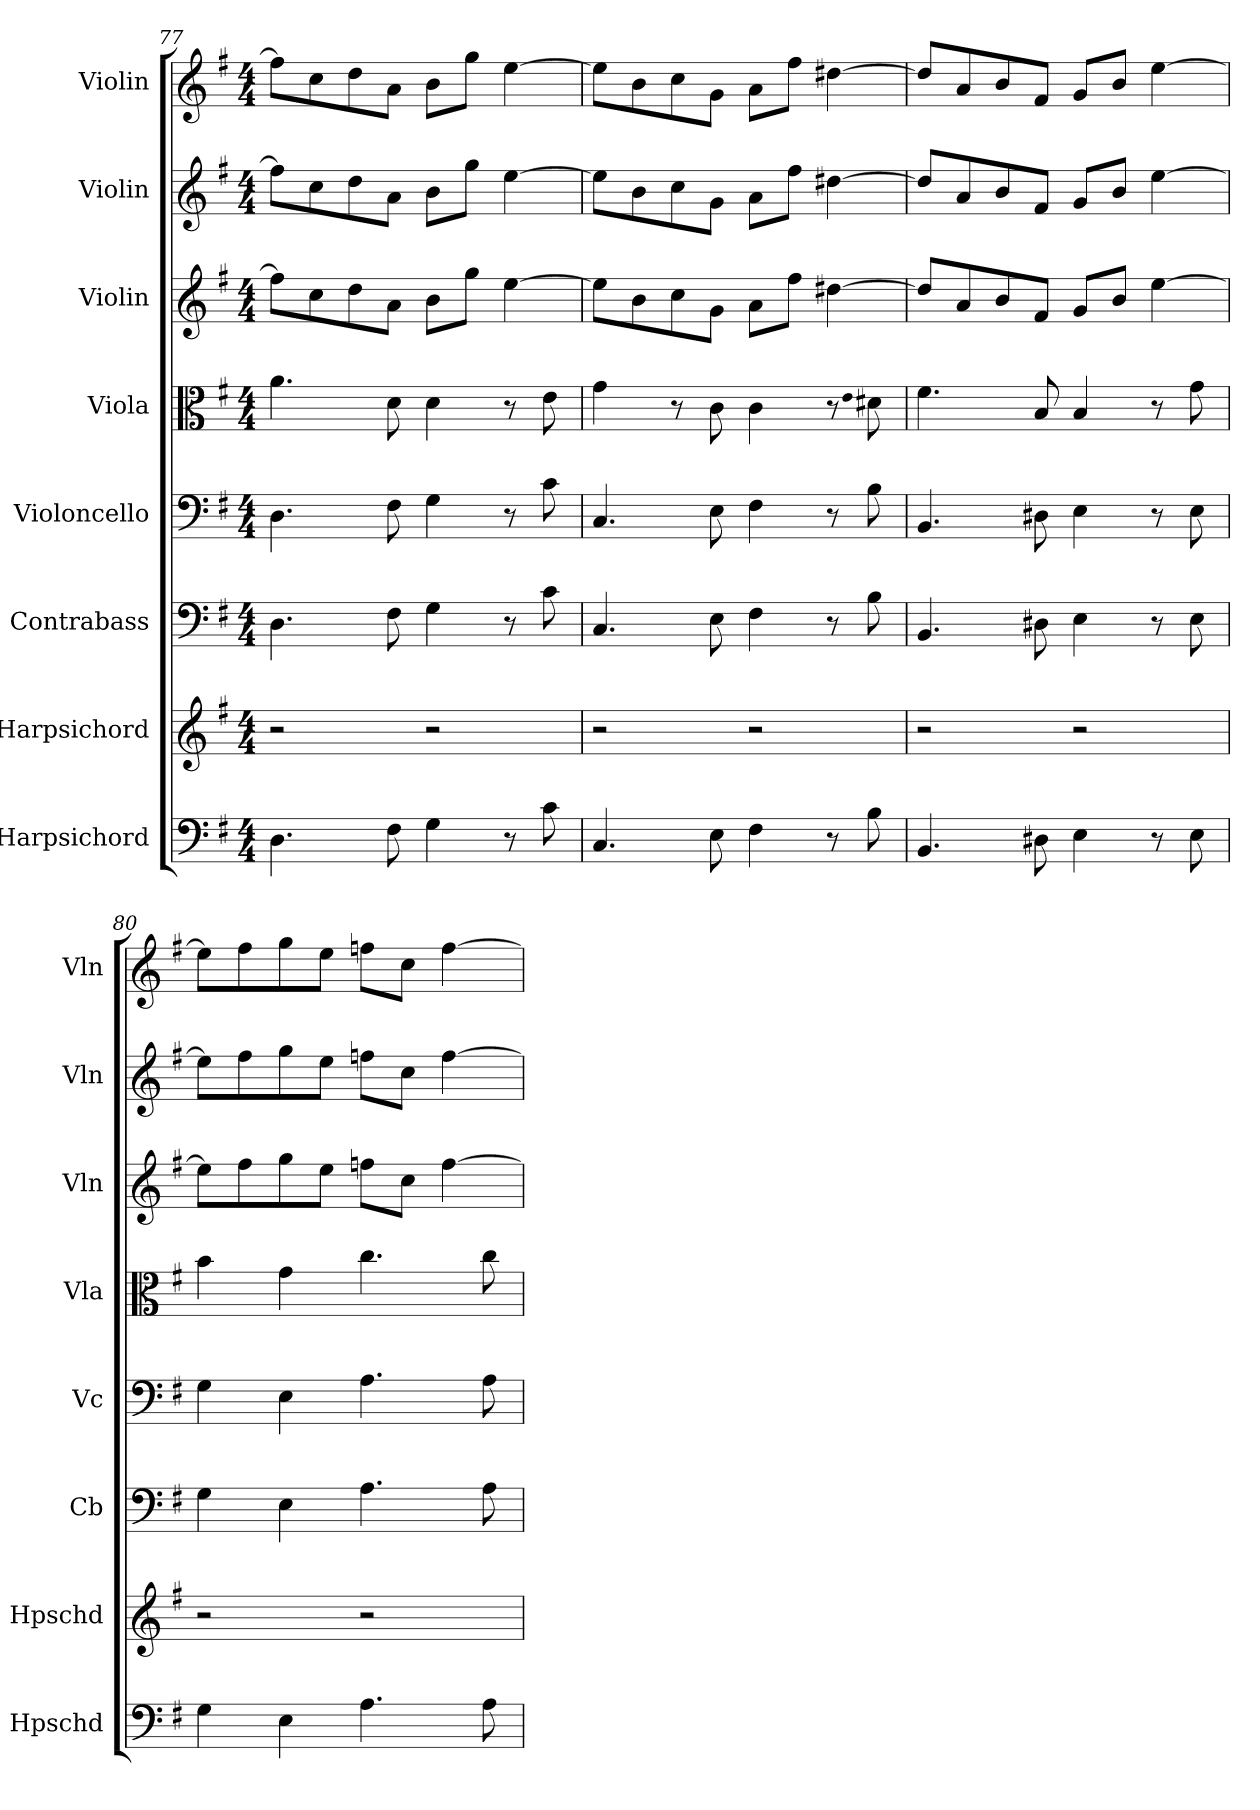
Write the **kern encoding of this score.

**kern	**kern	**kern	**kern	**kern	**kern	**kern	**kern
*part8	*part7	*part6	*part5	*part4	*part3	*part2	*part1
*staff8	*staff7	*staff6	*staff5	*staff4	*staff3	*staff2	*staff1
*I"Harpsichord	*I"Harpsichord	*I"Contrabass	*I"Violoncello	*I"Viola	*I"Violin	*I"Violin	*I"Violin
*I'Hpschd	*I'Hpschd	*I'Cb	*I'Vc	*I'Vla	*I'Vln	*I'Vln	*I'Vln
*clefF4	*clefG2	*clefF4	*clefF4	*clefC3	*clefG2	*clefG2	*clefG2
*k[f#]	*k[f#]	*k[f#]	*k[f#]	*k[f#]	*k[f#]	*k[f#]	*k[f#]
*M4/4	*M4/4	*M4/4	*M4/4	*M4/4	*M4/4	*M4/4	*M4/4
=77	=77	=77	=77	=77	=77	=77	=77
4.D\	2r	4.D\	4.D\	4.a\	8ff#\L]	8ff#\L]	8ff#\L]
.	.	.	.	.	8cc\	8cc\	8cc\
.	.	.	.	.	8dd\	8dd\	8dd\
8F#\	.	8F#\	8F#\	8d\	8a\J	8a\J	8a\J
4G\	2r	4G\	4G\	4d\	8b\L	8b\L	8b\L
.	.	.	.	.	8gg\J	8gg\J	8gg\J
8r	.	8r	8r	8r	[4ee\	[4ee\	[4ee\
8c\	.	8c\	8c\	8e\	.	.	.
=78	=78	=78	=78	=78	=78	=78	=78
4.C/	2r	4.C/	4.C/	4g\	8ee\L]	8ee\L]	8ee\L]
.	.	.	.	.	8b\	8b\	8b\
.	.	.	.	8r	8cc\	8cc\	8cc\
8E\	.	8E\	8E\	8c\	8g\J	8g\J	8g\J
4F#\	2r	4F#\	4F#\	4c\	8a\L	8a\L	8a\L
.	.	.	.	.	8ff#\J	8ff#\J	8ff#\J
8r	.	8r	8r	8r	[4dd#X\	[4dd#X\	[4dd#X\
.	.	.	.	qe	.	.	.
8B\	.	8B\	8B\	8d#X\	.	.	.
=79	=79	=79	=79	=79	=79	=79	=79
4.BB/	2r	4.BB/	4.BB/	4.f#\	8dd#/L]	8dd#/L]	8dd#/L]
.	.	.	.	.	8a/	8a/	8a/
.	.	.	.	.	8b/	8b/	8b/
8D#X\	.	8D#X\	8D#X\	8B/	8f#/J	8f#/J	8f#/J
4E\	2r	4E\	4E\	4B/	8g/L	8g/L	8g/L
.	.	.	.	.	8b/J	8b/J	8b/J
8r	.	8r	8r	8r	[4ee\	[4ee\	[4ee\
8E\	.	8E\	8E\	8g\	.	.	.
=80	=80	=80	=80	=80	=80	=80	=80
4G\	2r	4G\	4G\	4b\	8ee\L]	8ee\L]	8ee\L]
.	.	.	.	.	8ff#\	8ff#\	8ff#\
4E\	.	4E\	4E\	4g\	8gg\	8gg\	8gg\
.	.	.	.	.	8ee\J	8ee\J	8ee\J
4.A\	2r	4.A\	4.A\	4.cc\	8ffn\L	8ffn\L	8ffn\L
.	.	.	.	.	8cc\J	8cc\J	8cc\J
.	.	.	.	.	[4ff\	[4ff\	[4ff\
8A\	.	8A\	8A\	8cc\	.	.	.
=	=	=	=	=	=	=	=
*-	*-	*-	*-	*-	*-	*-	*-
